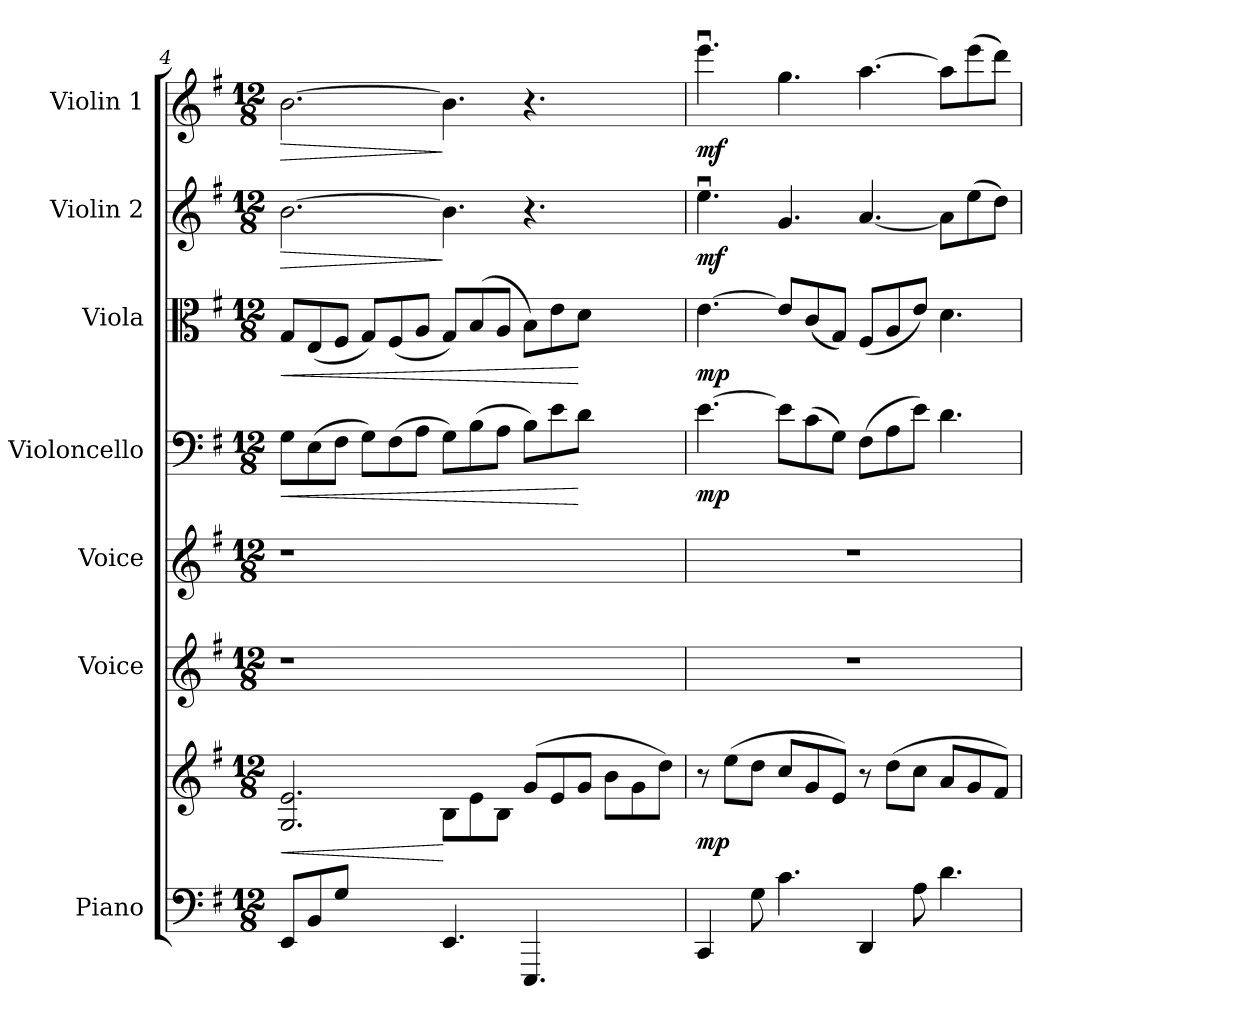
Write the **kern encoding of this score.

**kern	**kern	**dynam	**kern	**kern	**kern	**dynam	**kern	**dynam	**kern	**dynam	**kern	**dynam
*part7	*part7	*part7	*part6	*part5	*part4	*part4	*part3	*part3	*part2	*part2	*part1	*part1
*staff8	*staff7	*staff7/8	*staff6	*staff5	*staff4	*staff4	*staff3	*staff3	*staff2	*staff2	*staff1	*staff1
*I"Piano	*	*	*I"Voice	*I"Voice	*I"Violoncello	*	*I"Viola	*	*I"Violin 2	*	*I"Violin 1	*
*I'Pno.	*	*	*I'Voice	*I'Voice	*I'Vc.	*	*I'Vla.	*	*I'Vln.	*	*I'Vln.	*
*clefF4	*clefG2	*	*clefG2	*clefG2	*clefF4	*	*clefC3	*	*clefG2	*	*clefG2	*
*k[f#]	*k[f#]	*	*k[f#]	*k[f#]	*k[f#]	*	*k[f#]	*	*k[f#]	*	*k[f#]	*
*e:	*e:	*	*e:	*e:	*e:	*	*e:	*	*e:	*	*e:	*
*M12/8	*M12/8	*	*M12/8	*M12/8	*M12/8	*	*M12/8	*	*M12/8	*	*M12/8	*
=4	=4	=4	=4	=4	=4	=4	=4	=4	=4	=4	=4	=4
!	!	!LO:HP:b	!LO:N:vis=1	!LO:N:vis=1	!	!LO:HP:b	!	!LO:HP:b	!	!LO:HP:b	!	!LO:HP:b
(8EEi/L	2.Gi/ 2.ei	<	1.r	1.r	8Gi\L	<	8Gi/L	<	[2.bi\	>	[2.bi\	>
8BBi/	.	.	.	.	(8Ei\	.	(8Ei/	.	.	.	.	.
8Gi/J	.	.	.	.	8F#i\J	.	8F#i/J	.	.	.	.	.
4.ryy	.	.	.	.	8Gi\L)	.	8Gi/L)	.	.	.	.	.
.	.	.	.	.	(8F#i\	.	(8F#i/	.	.	.	.	.
.	.	.	.	.	8Ai\J	.	8Ai/J	.	.	.	.	.
4.EEi/	8Bi\L	[	.	.	8Gi\L)	.	8Gi/L)	.	4.bi\]	]	4.bi\]	]
.	8ei\	.	.	.	(8Bi\	.	(8Bi/	.	.	.	.	.
.	8Bi\J)	.	.	.	8Ai\J	.	8Ai/J	.	.	.	.	.
4.EEEi/	(8gi/L	.	.	.	8Bi\L)	.	8Bi\L)	.	4.r	.	4.r	.
.	8ei/	.	.	.	8ei\	.	8ei\	.	.	.	.	.
.	8gi/J	.	.	.	8di\J	[	8di\J	[	.	.	.	.
4.ryy	8bi\L	.	4.ryy	4.ryy	4.ryy	.	4.ryy	.	4.ryy	.	4.ryy	.
.	8gi\	.	.	.	.	.	.	.	.	.	.	.
.	8ddi\J)	.	.	.	.	.	.	.	.	.	.	.
=5	=5	=5	=5	=5	=5	=5	=5	=5	=5	=5	=5	=5
!	!	!	!LO:N:vis=1	!LO:N:vis=1	!	!	!	!	!	!	!	!
4CCi/	8r	mp	1.r	1.r	[4.ei\	mp	[4.ei\	mp	4.eeui\	mf	4.eeeui\	mf
.	(8eei\L	.	.	.	.	.	.	.	.	.	.	.
8Gi\L	8ddi\J	.	.	.	.	.	.	.	.	.	.	.
4.ci\	8cci/L	.	.	.	8ei\L]	.	8ei/L]	.	4.gi/	.	4.ggi\	.
.	8gi/	.	.	.	(8ci\	.	(8ci/	.	.	.	.	.
.	8ei/J)	.	.	.	8Gi\J)	.	8Gi/J)	.	.	.	.	.
4DDi/	8r	.	.	.	(8F#i\L	.	(8F#i/L	.	[4.ai/	.	[4.aai\	.
.	(8ddi\L	.	.	.	8Ai\	.	8Ai/	.	.	.	.	.
8Ai\L	8cci\J	.	.	.	8ei\J)	.	8ei/J)	.	.	.	.	.
4.di\	8ai/L	.	.	.	4.di\	.	4.di\	.	8ai\L]	.	8aai\L]	.
.	8gi/	.	.	.	.	.	.	.	(8eei\	.	(8eeei\	.
.	8f#i/J)	.	.	.	.	.	.	.	8ddi\J)	.	8dddi\J)	.
=	=	=	=	=	=	=	=	=	=	=	=	=
*-	*-	*-	*-	*-	*-	*-	*-	*-	*-	*-	*-	*-
